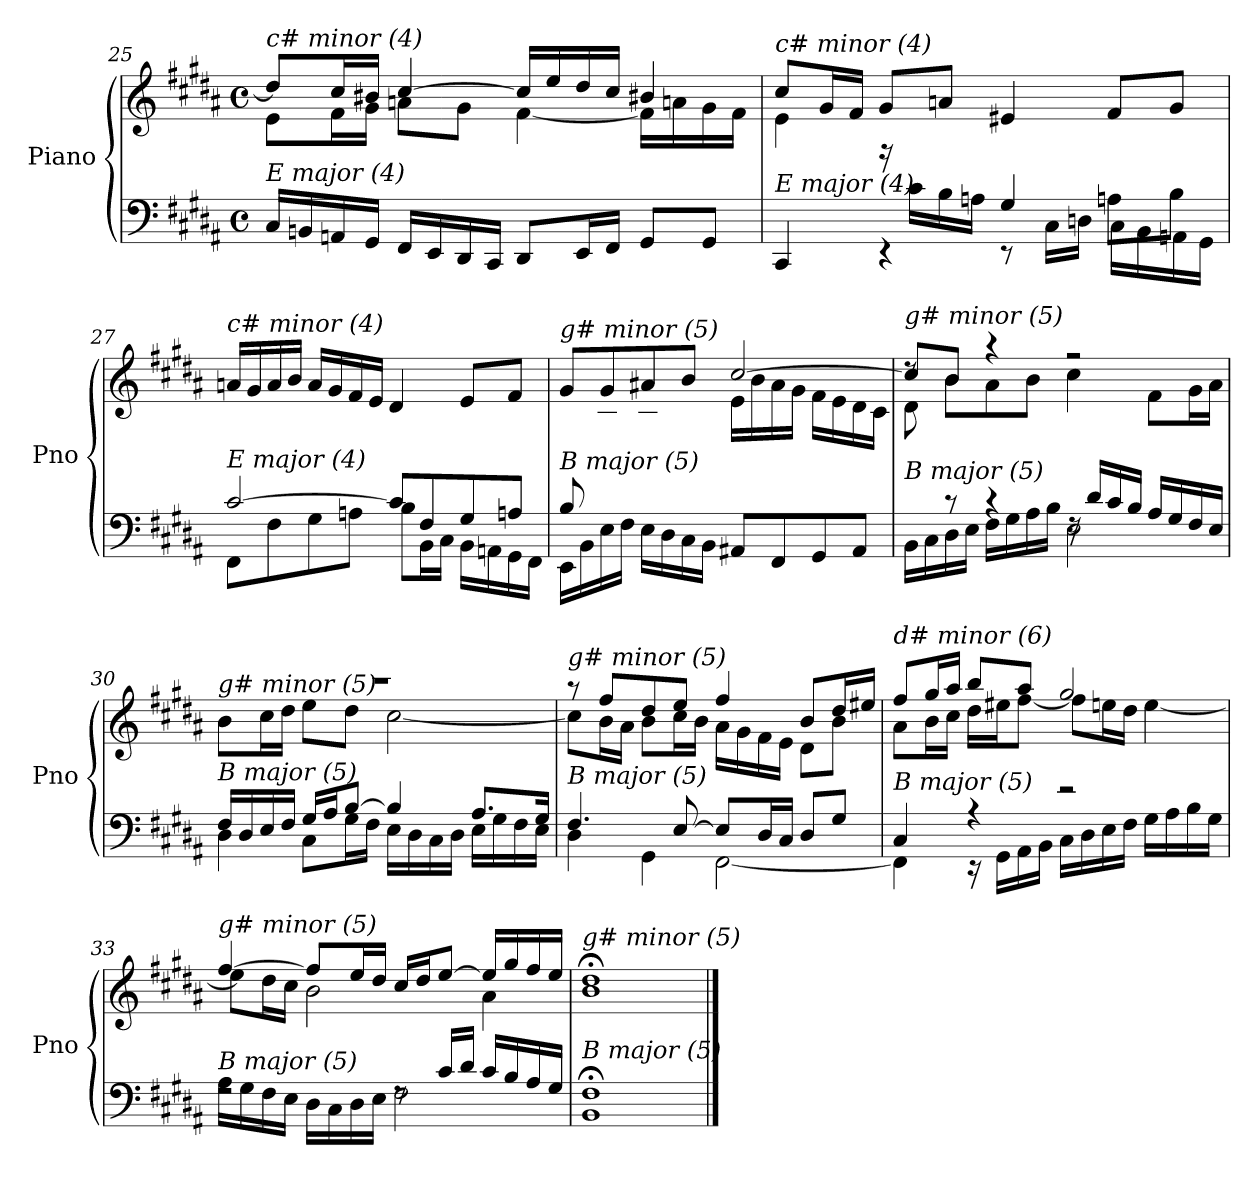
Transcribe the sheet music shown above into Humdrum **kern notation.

**kern	**kern
*part1	*part1
*staff2	*staff1
*I"Piano	*
*I'Pno	*
!!LO:LB:g=z
*clefF4	*clefG2
*k[f#c#g#d#a#]	*k[f#c#g#d#a#]
*M4/4	*M4/4
*met(c)	*met(c)
=25	=25
*	*^
!	!LO:TX:i:t=c# minor (4)	!
!LO:TX:i:t=E major (4)	!	!
16C#/LL	8dd#/L]	8e\L
16BBn/	.	.
16AAn/	16cc#/L	16f#\L
16GG#/JJ	16b#X/JJ	16g#\JJ
16FF#/LL	[4cc#/	8an\L
16EE/	.	.
16DD#/	.	8g#\J
16CC#/JJ	.	.
8DD#/L	16cc#/LL]	[4f#\
.	16ee/	.
16EE/L	16dd#/	.
16FF#/JJ	16cc#/JJ	.
8GG#/L	4b#X/	16f#\LL]
.	.	16an\
8GG#/J	.	16g#\
.	.	16f#\JJ
!!LO:PB:g=z	!!
=26	=26	=26
*^	*	*
!	!	!LO:TX:i:t=c# minor (4)	!
!LO:TX:i:t=E major (4)	!	!	!
4ryy	4CC#/	8cc#/L	4e\
.	.	16g#/L	.
.	.	16f#/JJ	.
16ryy	4r	8g#/L	16rF
16c#\LL	.	.	2ryy
16B\	.	8an/J	.
16An\JJ	.	.	.
4G#/	8r	4e#X/	.
.	16C#\LL	.	.
.	16Dn\JJ	.	.
8An\L	16C#\LL	8f#/L	.
.	16BB\	.	8.ryy
8B\J	16AAn\	8g#/J	.
.	16GG#\JJ	.	.
*	*	*v	*v
=27	=27	=27
!	!	!LO:TX:i:t=c# minor (4)
!LO:TX:i:t=E major (4)	!	!
[2c#/	8FF#\L	16an/LL
.	.	16g#/
.	8F#\	16a/
.	.	16b/JJ
.	8G#\	16a/LL
.	.	16g#/
.	8An\J	16f#/
.	.	16e/JJ
8c#/L]	8B\L	4d#/
8F#/	16BB\L	.
.	16C#\JJ	.
8G#/	16BB\LL	8e/L
.	16AAn\	.
8An/J	16GG#\	8f#/J
.	16FF#\JJ	.
!!LO:LB:g=z
=28	=28	=28
*	*	*^
!	!	!LO:TX:i:t=g# minor (5)	!
!LO:TX:i:t=B major (5)	!	!	!
8B/L	16EE\LL	8g#/L	8ryy
.	16BB\	.	.
2..ryy	16E\	8g#/	8B\
.	16F#\JJ	.	.
.	16E\LL	8a#X/	8c#\
.	16D#\	.	.
.	16C#\	8b/J	8d#\J
.	16BB\JJ	.	.
.	8AA#X/L	[2cc#/	16e\LL
.	.	.	16b\
.	8FF#/	.	16a#\
.	.	.	16g#\JJ
.	8GG#/	.	16f#\LL
.	.	.	16e\
.	8AA#/J	.	16d#\
.	.	.	16c#\JJ
!!LO:LB:g=z
=29	=29	=29	=29
*	*	*	*^
!	!	!LO:TX:i:t=g# minor (5)	!	!
!LO:TX:i:t=B major (5)	!	!	!	!
8ryy	16BB\LL	8cc#/L]	8rdd	8d#\
.	16C#\	.	.	.
8rc	16D#\	8b/J	8b\L	2..ryy
.	16E\JJ	.	.	.
4rc	16F#\LL	4r	8a#\	.
.	16G#\	.	.	.
.	16A#\	.	8b\J	.
.	16B\JJ	.	.	.
16rF	2E\	2r	4cc#\	.
16d#/LL	.	.	.	.
16c#/	.	.	.	.
16B/JJ	.	.	.	.
16A#/LL	.	.	8f#\L	.
16G#/	.	.	.	.
16F#/	.	.	16g#\L	.
16E/JJ	.	.	16a#\JJ	.
*	*	*	*v	*v
=30	=30	=30	=30
!	!	!LO:TX:i:t=g# minor (5)	!
!LO:TX:i:t=B major (5)	!	!	!
16F#/LL	4D#\	1r	8b\L
16D#/	.	.	.
16E/	.	.	16cc#\L
16F#/JJ	.	.	16dd#\JJ
16G#/LL	8C#\L	.	8ee\L
16A#/J	.	.	.
[8B/J	16G#\L	.	8dd#\J
.	16F#\JJ	.	.
4B/]	16E\LL	.	[2cc#\
.	16D#\	.	.
.	16C#\	.	.
.	16D#\JJ	.	.
8.A#/L	16E\LL	.	.
.	16G#\	.	.
.	16F#\	.	.
16G#/Jk	16E\JJ	.	.
=31	=31	=31	=31
!	!	!LO:TX:i:t=g# minor (5)	!
!LO:TX:i:t=B major (5)	!	!	!
4.F#/	4D#\	8r	8cc#\L]
.	.	8ff#/L	16b\L
.	.	.	16a#\JJ
.	4GG#\	8dd#/	8b\L
[8E/	.	8ee/J	16cc#\L
.	.	.	16b\JJ
8E/L]	[2FF#\	4ff#/	16a#\LL
.	.	.	16g#\
16D#/L	.	.	16f#\
16C#/JJ	.	.	16e\JJ
8D#/L	.	8b/L	8d#\L
8G#/J	.	16dd#/L	8b\J
.	.	16ee#X/JJ	.
!!LO:LB:g=z	!!
=32	=32	=32	=32
!	!	!LO:TX:i:t=d# minor (6)	!
!LO:TX:i:t=B major (5)	!	!	!
4C#/	4FF#\]	8ff#/L	8a#\L
.	.	16gg#/L	16b\L
.	.	16aa#/JJ	16cc#\JJ
4r	16r	8bb/L	16dd#\LL
.	16GG#\LL	.	16ee#X\J
.	16AA#\	8aa#/J	[8ff#\J
.	16BB\JJ	.	.
2r	16C#\LL	2gg#/	8ff#\L]
.	16D#\	.	.
.	16E\	.	16een\L
.	16F#\JJ	.	16dd#\JJ
.	16G#\LL	.	[4ee\
.	16A#\	.	.
.	16B\	.	.
.	16G#\JJ	.	.
=33	=33	=33	=33
!	!	!LO:TX:i:t=g# minor (5)	!
!LO:TX:i:t=B major (5)	!	!	!
2rF	16A#\LL	[4ff#/	8ee\L]
.	16G#\	.	.
.	16F#\	.	16dd#\L
.	16E\JJ	.	16cc#\JJ
.	16D#\LL	8ff#/L]	2b\
.	16C#\	.	.
.	16D#\	16ee/L	.
.	16E\JJ	16dd#/JJ	.
8rF	2F#\	16cc#/LL	.
.	.	16dd#/J	.
16c#/LL	.	[8ee/J	.
16d#/JJ	.	.	.
16c#/LL	.	16ee/LL]	4a#\
16B/	.	16gg#/	.
16A#/	.	16ff#/	.
16G#/JJ	.	16ee/JJ	.
*v	*v	*	*
*	*v	*v
=34	=34
!	!LO:TX:i:t=g# minor (5)
!LO:TX:i:t=B major (5)	!
1BB; 1F#;	1b;< 1dd#;<
==	==
*-	*-
